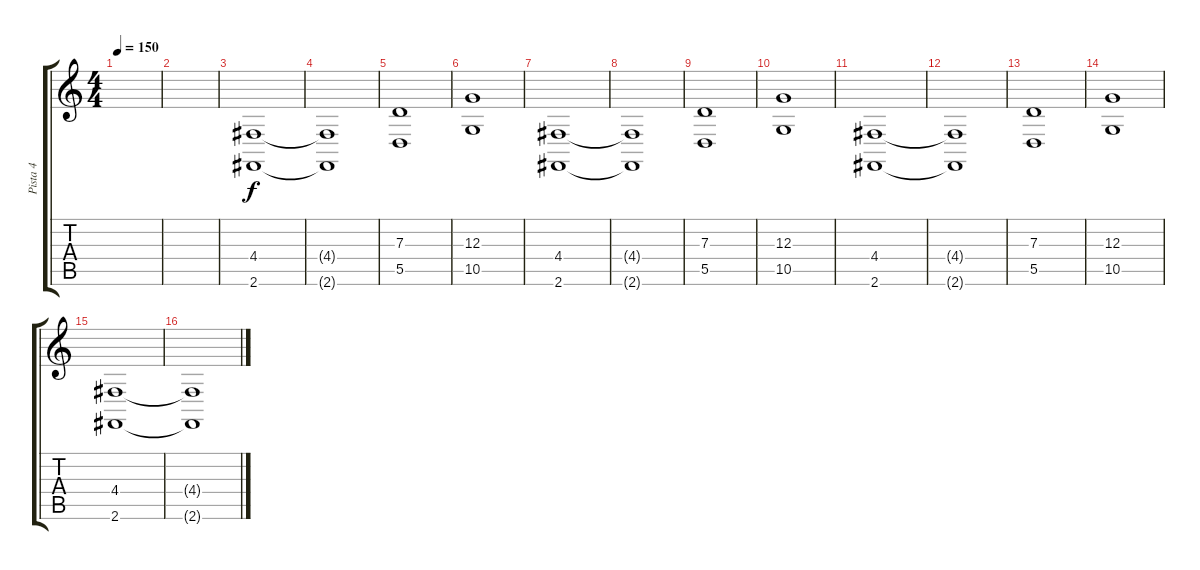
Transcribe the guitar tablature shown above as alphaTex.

\track ("Pista 4" "Pista 4") {instrument stringensemble1}
\staff {score tabs}
\tuning (E4 B3 G3 D3 A2 E2) {hide}
\ts (4 4)
\tempo 150
\clef g2
\ks c
|
|
(4.4 2.6).1 |
(4.4{t} 2.6{t}).1 |
(7.3 5.5).1 |
(12.3 10.5).1 |
(4.4 2.6).1 |
(4.4{t} 2.6{t}).1 |
(7.3 5.5).1 |
(12.3 10.5).1 |
(4.4 2.6).1 |
(4.4{t} 2.6{t}).1 |
(7.3 5.5).1 |
(12.3 10.5).1 |
(4.4 2.6).1 |
(4.4{t} 2.6{t}).1
